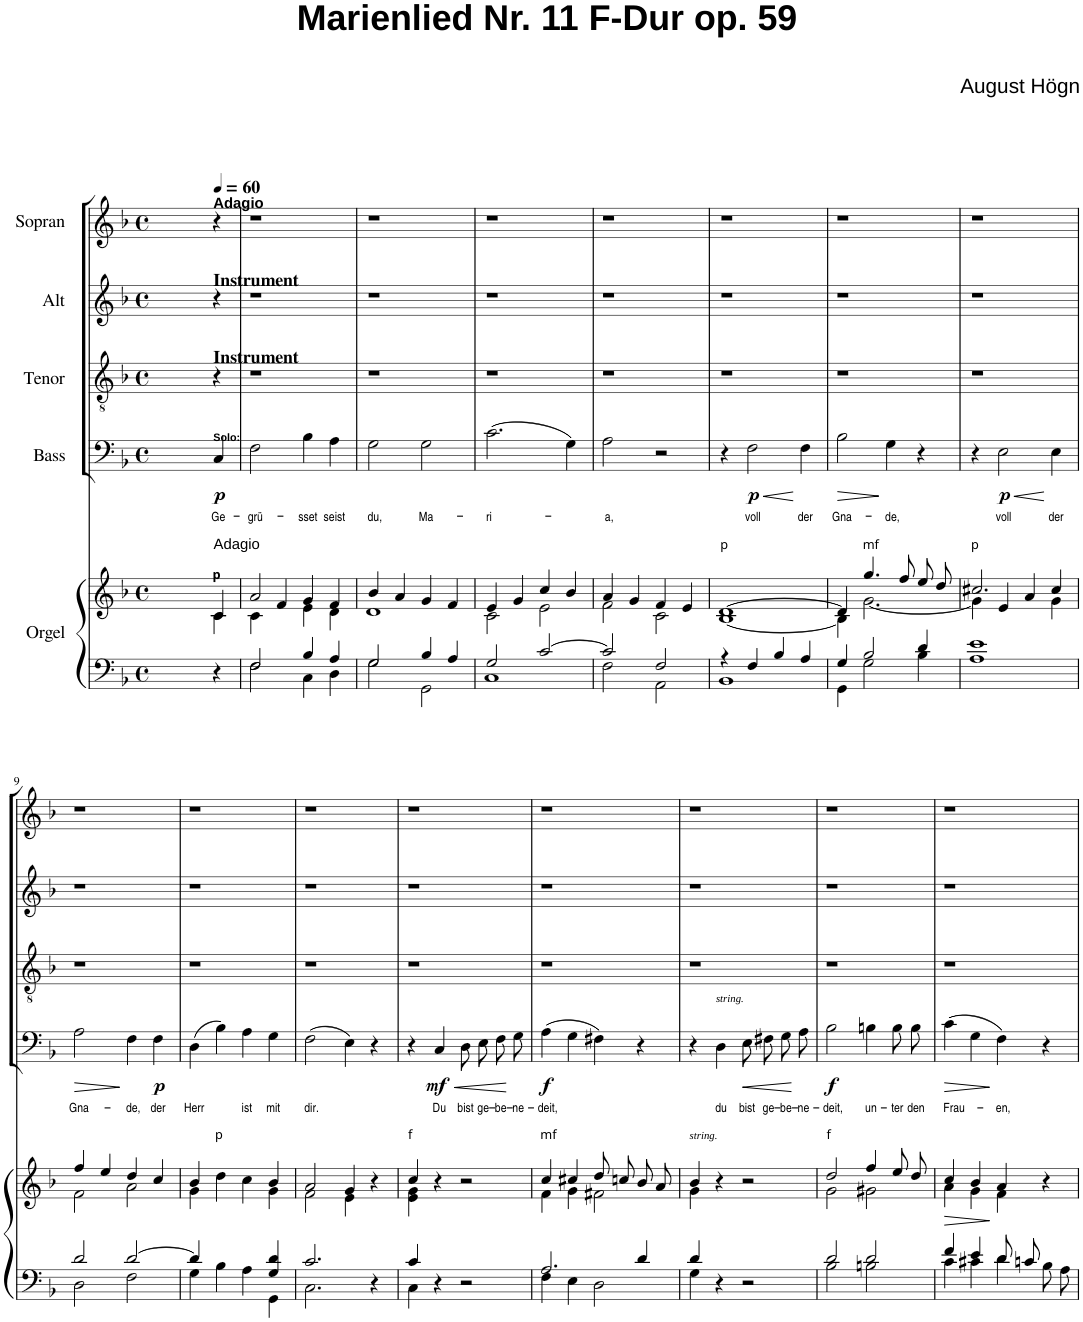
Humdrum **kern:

**kern	**kern	**kern	**text	**dynam	**kern	**kern	**kern
*part5	*part5	*part4	*part4	*part4	*part3	*part2	*part1
*staff6	*staff5	*staff4	*staff4	*staff4	*staff3	*staff2	*staff1
*I"Orgel	*	*I"Bass	*	*	*I"Tenor	*I"Alt	*I"Sopran
*I'Org.	*	*I'B.	*	*	*I'T.	*I'A.	*I'S.
*clefF4	*clefG2	*clefF4	*	*	*clefGv2	*clefG2	*clefG2
*	*	*	*	*	*Trd7c12	*	*
*k[b-]	*k[b-]	*k[b-]	*	*	*k[b-]	*k[b-]	*k[b-]
*F:	*F:	*F:	*	*	*F:	*F:	*F:
*M4/4	*M4/4	*M4/4	*	*	*M4/4	*M4/4	*M4/4
*met(c)	*met(c)	*met(c)	*	*	*met(c)	*met(c)	*met(c)
=1	=1	=1	=1	=1	=1	=1	=1
*	*^	*	*	*	*	*	*
2.ryy	2.ryy	2.ryy	2.ryy	.	.	2.ryy	2.ryy	2.ryy
*	*	*	*	*	*	*	*	*MM60
!	!	!	!	!	!	!	!	!LO:TX:a:B:t=Adagio
!	!	!	!	!	!	!	!LO:TX:a:B:t=Instrument	!
!	!	!	!	!	!	!LO:TX:a:B:t=Instrument	!	!
!	!	!	!LO:TX:a:B:t=Solo&colon;	!	!	!	!	!
!	!LO:TX:a:t=Adagio	!	!	!	!	!	!	!
!	!LO:TX:a:B:t=p	!	!	!	!	!	!	!
!	!	!	!	!LO:LY:b	!LO:DY:b	!	!	!
4r	4c/	4c\	4C/	Ge-	p	4r	4r	4r
=2	=2	=2	=2	=2	=2	=2	=2	=2
*^	*	*	*	*	*	*	*	*
!	!	!	!	!	!LO:LY:b	!	!	!	!
2F/	2F\	2a/	4c\	2F\	-grü-	.	1r	1r	1r
.	.	.	4f/	.	.	.	.	.	.
!	!	!	!	!	!LO:LY:b	!	!	!	!
4B-/	4C\	4g/	4e\	4B-\	-sset	.	.	.	.
!	!	!	!	!	!LO:LY:b	!	!	!	!
4A/	4D\	4f/	4d\	4A\	seist	.	.	.	.
=3	=3	=3	=3	=3	=3	=3	=3	=3	=3
!	!	!	!	!	!LO:LY:b	!	!	!	!
2G/	2G\	4b-/	1d	2G\	du,	.	1r	1r	1r
.	.	4a/	.	.	.	.	.	.	.
!	!	!	!	!	!LO:LY:b	!	!	!	!
4B-/	2GG\	4g/	.	2G\	Ma-	.	.	.	.
4A/	.	4f/	.	.	.	.	.	.	.
=4	=4	=4	=4	=4	=4	=4	=4	=4	=4
!	!	!	!	!	!LO:LY:b	!	!	!	!
2G/	1C	4e/	2c\	(2.c\	-ri-	.	1r	1r	1r
.	.	4g/	.	.	.	.	.	.	.
[2c/	.	4cc/	2e\	.	.	.	.	.	.
.	.	4b-/	.	4G\)	.	.	.	.	.
=5	=5	=5	=5	=5	=5	=5	=5	=5	=5
!	!	!	!	!	!LO:LY:b	!	!	!	!
2c/]	2F\	4a/	2f\	2A\	-a,	.	1r	1r	1r
.	.	4g/	.	.	.	.	.	.	.
2F/	2AA\	4f/	2c\	2r	.	.	.	.	.
.	.	4e/	.	.	.	.	.	.	.
=6	=6	=6	=6	=6	=6	=6	=6	=6	=6
!	!	!LO:TX:a:t=p	!	!	!	!	!	!	!
4r	1BB-	[1d	[1B-	4r	.	.	1r	1r	1r
!	!	!	!	!	!LO:LY:b	!LO:HP:b	!	!	!
!	!	!	!	!	!	!LO:DY:n=1:b	!	!	!
4F/	.	.	.	2F\	voll	< p	.	.	.
4B-/	.	.	.	.	.	.	.	.	.
!	!	!	!	!	!LO:LY:b	!	!	!	!
4A/	.	.	.	4F\	der	[	.	.	.
=7	=7	=7	=7	=7	=7	=7	=7	=7	=7
!	!	!	!	!	!LO:LY:b	!LO:HP:b	!	!	!
4G/	4GG\	4d/]	4B-\]	2B-\	Gna-	>	1r	1r	1r
!	!	!LO:TX:a:t=mf	!	!	!	!	!	!	!
2B-/	2G\	4.gg/	[2.g\	.	.	.	.	.	.
!	!	!	!	!	!LO:LY:b	!	!	!	!
.	.	.	.	4G\	-de,	]	.	.	.
.	.	8ff/	.	.	.	.	.	.	.
4d/	4B-\	8ee/L	.	4r	.	.	.	.	.
.	.	8dd/J	.	.	.	.	.	.	.
=8	=8	=8	=8	=8	=8	=8	=8	=8	=8
!	!	!LO:TX:a:t=p	!	!	!	!	!	!	!
1e	1A	2.cc#X/	4g\]	4r	.	.	1r	1r	1r
!	!	!	!	!	!LO:LY:b	!LO:HP:b	!	!	!
!	!	!	!	!	!	!LO:DY:n=1:b	!	!	!
.	.	.	4e/	2E\	voll	< p	.	.	.
.	.	.	4a/	.	.	.	.	.	.
!	!	!	!	!	!LO:LY:b	!	!	!	!
.	.	4cc#/	4g\	4E\	der	[	.	.	.
!!LO:LB:g=z
=9	=9	=9	=9	=9	=9	=9	=9	=9	=9
!	!	!	!	!	!LO:LY:b	!LO:HP:b	!	!	!
2d/	2D\	4ff/	2f\	2A\	Gna-	>	1r	1r	1r
.	.	4ee/	.	.	.	.	.	.	.
!	!	!	!	!	!LO:LY:b	!	!	!	!
[2d/	2F\	4dd/	2a\	4F\	-de,	]	.	.	.
!	!	!	!	!	!LO:LY:b	!LO:DY:b	!	!	!
.	.	4cc/	.	4F\	der	p	.	.	.
=10	=10	=10	=10	=10	=10	=10	=10	=10	=10
!	!	!	!	!	!LO:LY:b	!	!	!	!
4d/]	4G\	4b-/	4g\	(4D\	Herr	.	1r	1r	1r
!	!	!LO:TX:a:t=p	!	!	!	!	!	!	!
4B-\	2ryy	4dd\	2ryy	4B-\)	.	.	.	.	.
!	!	!	!	!	!LO:LY:b	!	!	!	!
4A\	.	4cc\	.	4A\	ist	.	.	.	.
!	!	!	!	!	!LO:LY:b	!	!	!	!
4G/ 4d/	4GG\	4b-/	4g\	4G\	mit	.	.	.	.
=11	=11	=11	=11	=11	=11	=11	=11	=11	=11
!	!	!	!	!	!LO:LY:b	!	!	!	!
2.c/	2.C\	2a/	2f\	(2F\	dir.	.	1r	1r	1r
.	.	4g/	4e\	4E\)	.	.	.	.	.
4r	4ryy	4r	4ryy	4r	.	.	.	.	.
=12	=12	=12	=12	=12	=12	=12	=12	=12	=12
!	!	!LO:TX:a:t=f	!	!	!	!	!	!	!
4c/	4C\	4cc/	4e\ 4g\	4r	.	.	1r	1r	1r
!	!	!	!	!	!LO:LY:b	!LO:HP:b	!	!	!
!	!	!	!	!	!	!LO:DY:n=1:b	!	!	!
4r	2.ryy	4r	2.ryy	4C/	Du	< mf	.	.	.
!	!	!	!	!	!LO:LY:b	!	!	!	!
2r	.	2r	.	8D\L	bist	.	.	.	.
!	!	!	!	!	!LO:LY:b	!	!	!	!
.	.	.	.	8E\J	ge-	.	.	.	.
!	!	!	!	!	!LO:LY:b	!	!	!	!
.	.	.	.	8F\L	-be-	.	.	.	.
!	!	!	!	!	!LO:LY:b	!	!	!	!
.	.	.	.	8G\J	-ne-	[	.	.	.
=13	=13	=13	=13	=13	=13	=13	=13	=13	=13
!	!	!LO:TX:a:t=mf	!	!	!	!	!	!	!
!	!	!	!	!	!LO:LY:b	!LO:DY:b	!	!	!
2.A/	4F\	4cc/	4f\	(4A\	-deit,	f	1r	1r	1r
.	4E\	4cc#X/	4g\	4G\	.	.	.	.	.
.	2D\	8dd/L	2f#X\	4F#X\)	.	.	.	.	.
.	.	8ccn/J	.	.	.	.	.	.	.
4d/	.	8b-/L	.	4r	.	.	.	.	.
.	.	8a/J	.	.	.	.	.	.	.
=14	=14	=14	=14	=14	=14	=14	=14	=14	=14
!	!	!LO:TX:a:i:t=string.	!	!	!	!	!	!	!
4d/	4G\	4b-/	4g\	4r	.	.	1r	1r	1r
!	!	!	!	!LO:TX:a:i:t=string.	!	!	!	!	!
!	!	!	!	!	!LO:LY:b	!	!	!	!
4r	2.ryy	4r	2.ryy	4D\	du	.	.	.	.
!	!	!	!	!	!LO:LY:b	!LO:HP:b	!	!	!
2r	.	2r	.	8E\L	bist	<	.	.	.
!	!	!	!	!	!LO:LY:b	!	!	!	!
.	.	.	.	8F#X\J	ge-	.	.	.	.
!	!	!	!	!	!LO:LY:b	!	!	!	!
.	.	.	.	8G\L	-be-	.	.	.	.
!	!	!	!	!	!LO:LY:b	!	!	!	!
.	.	.	.	8A\J	-ne-	[	.	.	.
=15	=15	=15	=15	=15	=15	=15	=15	=15	=15
!	!	!LO:TX:a:t=f	!	!	!	!	!	!	!
!	!	!	!	!	!LO:LY:b	!LO:DY:b	!	!	!
2d/	2B-\	2dd/	2g\	2B-\	-deit,	f	1r	1r	1r
!	!	!	!	!	!LO:LY:b	!	!	!	!
2d/	2Bn\	4ff/	2g#X\	4Bn\	un-	.	.	.	.
!	!	!	!	!	!LO:LY:b	!	!	!	!
.	.	8ee/L	.	8B\L	-ter	.	.	.	.
!	!	!	!	!	!LO:LY:b	!	!	!	!
.	.	8dd/J	.	8B\J	den	.	.	.	.
=16	=16	=16	=16	=16	=16	=16	=16	=16	=16
!	!	!	!	!	!LO:LY:b	!LO:HP:b	!	!	!
4f/	4c\	4cc/	4a\	(4c\	Frau-	>	1r	1r	1r
4e/	4c#X\	4b-/	4g\	4G\	.	.	.	.	.
!	!	!	!	!	!LO:LY:b	!	!	!	!
8d/L	4d\	4a/	4f\	4F\)	-en,	]	.	.	.
8cn/J	.	.	.	.	.	.	.	.	.
8B-\L	4ryy	4r	4ryy	4r	.	.	.	.	.
8A\J	.	.	.	.	.	.	.	.	.
*v	*v	*	*	*	*	*	*	*	*
*	*v	*v	*	*	*	*	*	*
=	=	=	=	=	=	=	=
*-	*-	*-	*-	*-	*-	*-	*-
